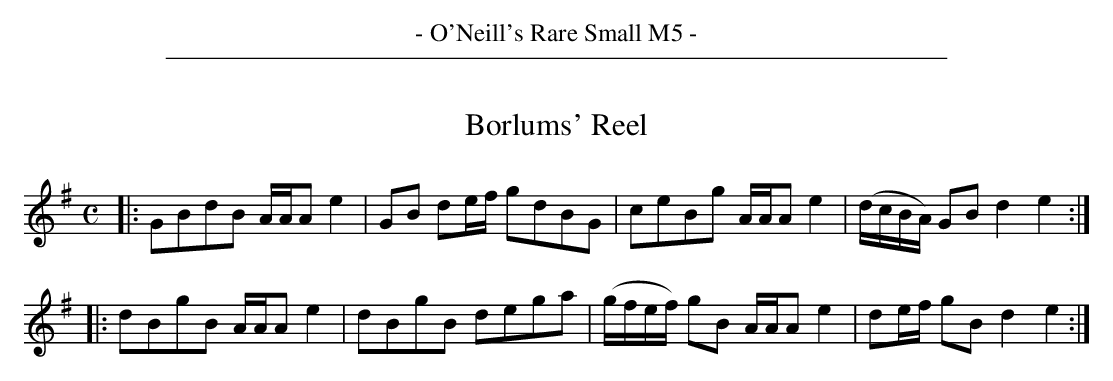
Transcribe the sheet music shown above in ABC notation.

X:1
T: Borlums' Reel
M: C
L: 1/8
K: G
|:\
GBdB A/A/A e2 | GB de/f/ gdBG | ceBg A/A/A e2 | (d/c/B/A/) GB d2e2 ::
dBgB A/A/A e2 | dBgB dega | (g/f/e/f/) gB A/A/A e2 | de/f/ gB d2e2 :|
